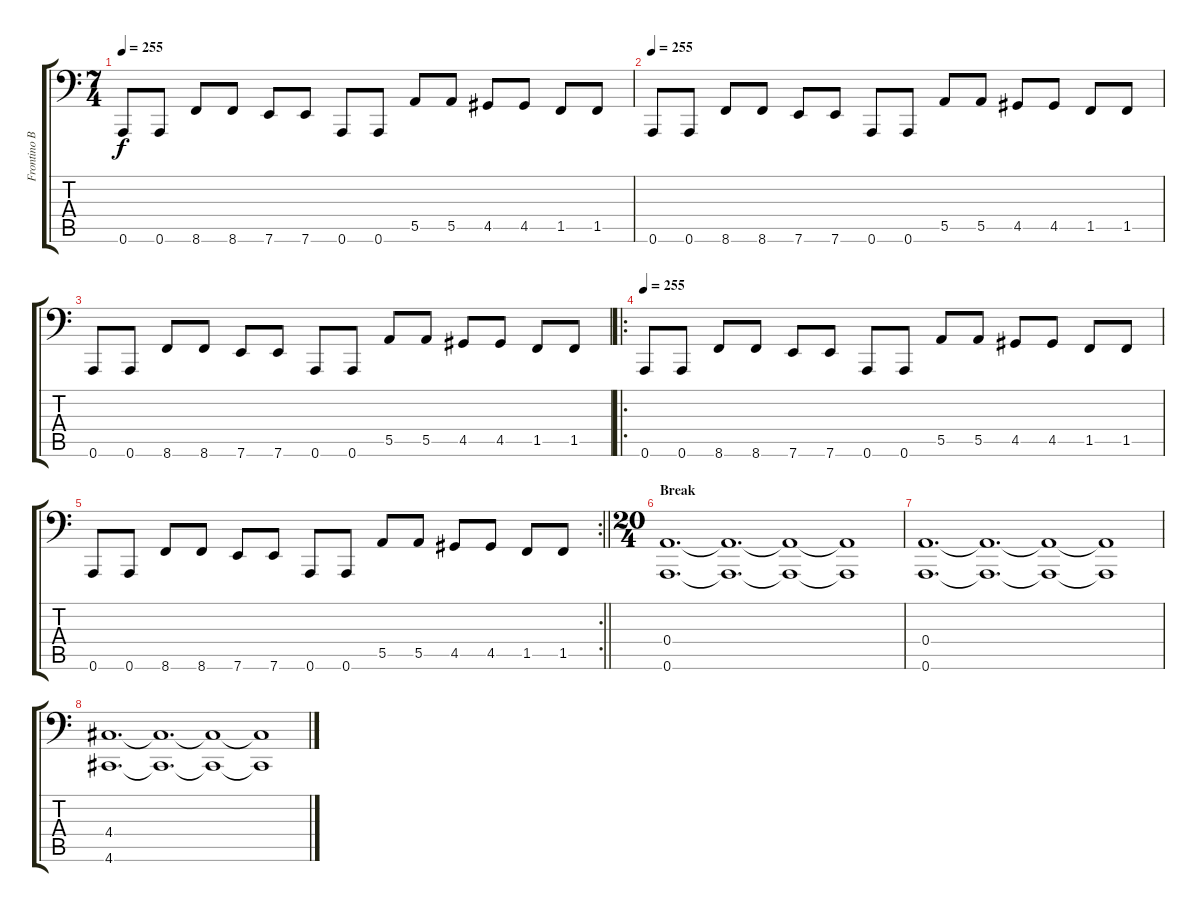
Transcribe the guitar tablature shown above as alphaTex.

\track ("Frontino Bass" "Frontino B") {instrument electricbasspick}
\staff {score tabs}
\tuning (B2 Gb2 D2 A1 E1 A0) {hide}
\ts (7 4)
\tempo 255
\clef f4
\ks c
0.6.8{dy f} 0.6.8 8.6.8 8.6.8 7.6.8 7.6.8 0.6.8 0.6.8 5.5.8 5.5.8 4.5.8 4.5.8 1.5.8 1.5.8 |
\tempo 255
0.6.8 0.6.8 8.6.8 8.6.8 7.6.8 7.6.8 0.6.8 0.6.8 5.5.8 5.5.8 4.5.8 4.5.8 1.5.8 1.5.8 |
0.6.8 0.6.8 8.6.8 8.6.8 7.6.8 7.6.8 0.6.8 0.6.8 5.5.8 5.5.8 4.5.8 4.5.8 1.5.8 1.5.8 |
\ro
\tempo 255
0.6.8 0.6.8 8.6.8 8.6.8 7.6.8 7.6.8 0.6.8 0.6.8 5.5.8 5.5.8 4.5.8 4.5.8 1.5.8 1.5.8 |
\rc 2
\barLineRight lightlight
0.6.8 0.6.8 8.6.8 8.6.8 7.6.8 7.6.8 0.6.8 0.6.8 5.5.8 5.5.8 4.5.8 4.5.8 1.5.8 1.5.8 |
\ts (20 4)
\section ("" "Break")
(0.4 0.6).1{d} (0.4{t} 0.6{t}).1{d} (0.4{t} 0.6{t}).1 (0.4{t} 0.6{t}).1 |
(0.4 0.6).1{d} (0.4{t} 0.6{t}).1{d} (0.4{t} 0.6{t}).1 (0.4{t} 0.6{t}).1 |
(4.4 4.6).1{d} (4.4{t} 4.6{t}).1{d} (4.4{t} 4.6{t}).1 (4.4{t} 4.6{t}).1
